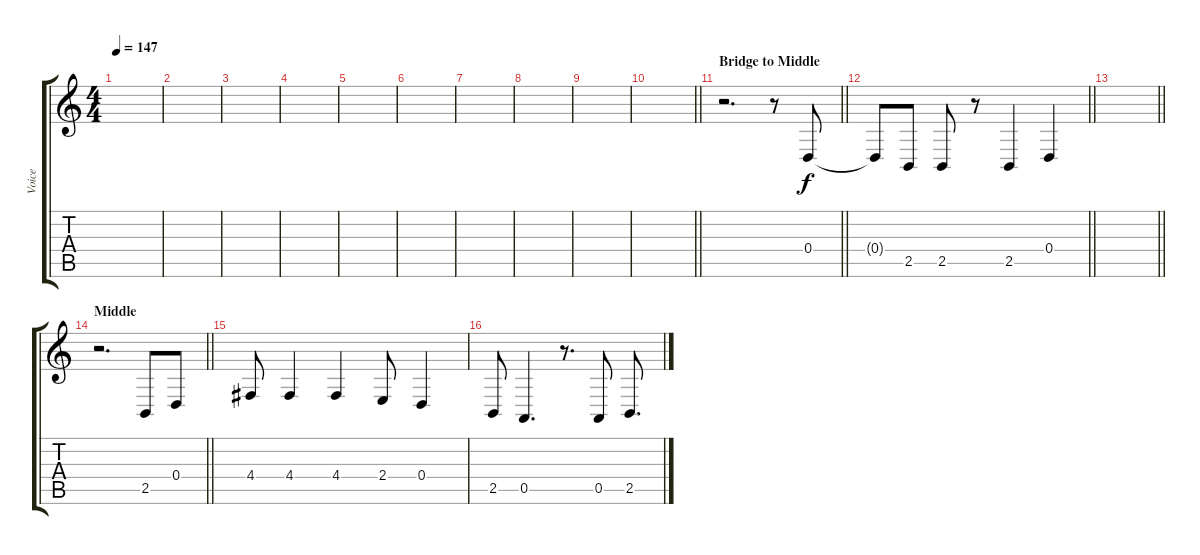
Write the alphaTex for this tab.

\track ("Voice" "Voice") {instrument cello}
\staff {score tabs}
\tuning (E4 B3 G3 D3 A2 E2) {hide}
\ts (4 4)
\tempo 147
\clef g2
\ks c
|
|
|
|
|
|
|
|
|
\barLineRight lightlight
|
\section ("" "Bridge to Middle")
\barLineRight lightlight
r.2{d} r.8 0.4.8 |
\barLineRight lightlight
0.4{t}.8 2.5.8 2.5.8 r.8 2.5.4 0.4.4 |
\barLineRight lightlight
|
\section ("" "Middle")
\barLineRight lightlight
r.2{d} 2.5.8 0.4.8 |
4.4.8 4.4.4 4.4.4 2.4.8 0.4.4 |
2.5.8 0.5.4{d} r.8{d} 0.5.8 2.5.8{d}
